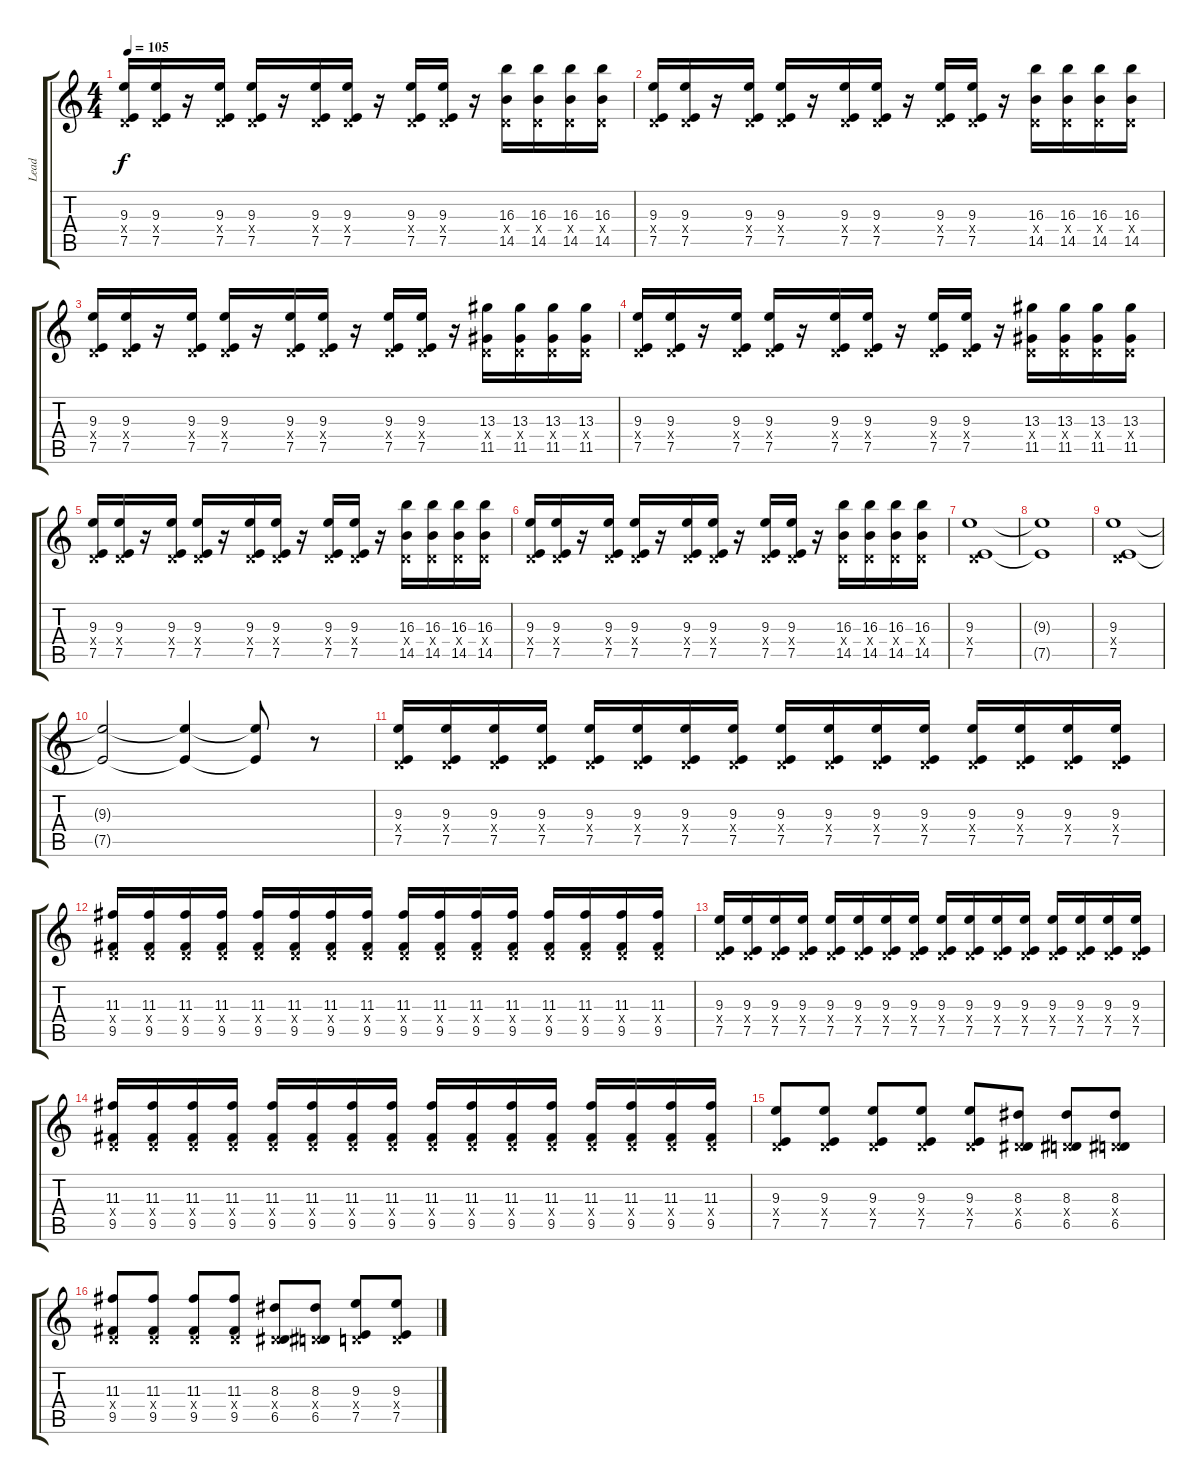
\track ("Lead" "Lead") {instrument distortionguitar}
\staff {score tabs}
\tuning (E4 B3 G3 D3 A2 E2) {hide}
\ts (4 4)
\tempo 105
\clef g2
\ks c
(9.3 0.4{x} 7.5).16{dy f} (9.3 0.4{x} 7.5).16 r.16 (9.3 0.4{x} 7.5).16 (9.3 0.4{x} 7.5).16 r.16 (9.3 0.4{x} 7.5).16 (9.3 0.4{x} 7.5).16 r.16 (9.3 0.4{x} 7.5).16 (9.3 0.4{x} 7.5).16 r.16 (16.3 0.4{x} 14.5).16 (16.3 0.4{x} 14.5).16 (16.3 0.4{x} 14.5).16 (16.3 0.4{x} 14.5).16 |
(9.3 0.4{x} 7.5).16 (9.3 0.4{x} 7.5).16 r.16 (9.3 0.4{x} 7.5).16 (9.3 0.4{x} 7.5).16 r.16 (9.3 0.4{x} 7.5).16 (9.3 0.4{x} 7.5).16 r.16 (9.3 0.4{x} 7.5).16 (9.3 0.4{x} 7.5).16 r.16 (16.3 0.4{x} 14.5).16 (16.3 0.4{x} 14.5).16 (16.3 0.4{x} 14.5).16 (16.3 0.4{x} 14.5).16 |
(9.3 0.4{x} 7.5).16 (9.3 0.4{x} 7.5).16 r.16 (9.3 0.4{x} 7.5).16 (9.3 0.4{x} 7.5).16 r.16 (9.3 0.4{x} 7.5).16 (9.3 0.4{x} 7.5).16 r.16 (9.3 0.4{x} 7.5).16 (9.3 0.4{x} 7.5).16 r.16 (13.3 0.4{x} 11.5).16 (13.3 0.4{x} 11.5).16 (13.3 0.4{x} 11.5).16 (13.3 0.4{x} 11.5).16 |
(9.3 0.4{x} 7.5).16 (9.3 0.4{x} 7.5).16 r.16 (9.3 0.4{x} 7.5).16 (9.3 0.4{x} 7.5).16 r.16 (9.3 0.4{x} 7.5).16 (9.3 0.4{x} 7.5).16 r.16 (9.3 0.4{x} 7.5).16 (9.3 0.4{x} 7.5).16 r.16 (13.3 0.4{x} 11.5).16 (13.3 0.4{x} 11.5).16 (13.3 0.4{x} 11.5).16 (13.3 0.4{x} 11.5).16 |
(9.3 0.4{x} 7.5).16 (9.3 0.4{x} 7.5).16 r.16 (9.3 0.4{x} 7.5).16 (9.3 0.4{x} 7.5).16 r.16 (9.3 0.4{x} 7.5).16 (9.3 0.4{x} 7.5).16 r.16 (9.3 0.4{x} 7.5).16 (9.3 0.4{x} 7.5).16 r.16 (16.3 0.4{x} 14.5).16 (16.3 0.4{x} 14.5).16 (16.3 0.4{x} 14.5).16 (16.3 0.4{x} 14.5).16 |
(9.3 0.4{x} 7.5).16 (9.3 0.4{x} 7.5).16 r.16 (9.3 0.4{x} 7.5).16 (9.3 0.4{x} 7.5).16 r.16 (9.3 0.4{x} 7.5).16 (9.3 0.4{x} 7.5).16 r.16 (9.3 0.4{x} 7.5).16 (9.3 0.4{x} 7.5).16 r.16 (16.3 0.4{x} 14.5).16 (16.3 0.4{x} 14.5).16 (16.3 0.4{x} 14.5).16 (16.3 0.4{x} 14.5).16 |
(9.3 0.4{x} 7.5).1 |
(9.3{t} 7.5{t}).1 |
(9.3 0.4{x} 7.5).1 |
(9.3{t} 7.5{t}).2 (9.3{t} 7.5{t}).4 (9.3{t} 7.5{t}).8 r.8 |
(9.3 0.4{x} 7.5).16 (9.3 0.4{x} 7.5).16 (9.3 0.4{x} 7.5).16 (9.3 0.4{x} 7.5).16 (9.3 0.4{x} 7.5).16 (9.3 0.4{x} 7.5).16 (9.3 0.4{x} 7.5).16 (9.3 0.4{x} 7.5).16 (9.3 0.4{x} 7.5).16 (9.3 0.4{x} 7.5).16 (9.3 0.4{x} 7.5).16 (9.3 0.4{x} 7.5).16 (9.3 0.4{x} 7.5).16 (9.3 0.4{x} 7.5).16 (9.3 0.4{x} 7.5).16 (9.3 0.4{x} 7.5).16 |
(11.3 0.4{x} 9.5).16 (11.3 0.4{x} 9.5).16 (11.3 0.4{x} 9.5).16 (11.3 0.4{x} 9.5).16 (11.3 0.4{x} 9.5).16 (11.3 0.4{x} 9.5).16 (11.3 0.4{x} 9.5).16 (11.3 0.4{x} 9.5).16 (11.3 0.4{x} 9.5).16 (11.3 0.4{x} 9.5).16 (11.3 0.4{x} 9.5).16 (11.3 0.4{x} 9.5).16 (11.3 0.4{x} 9.5).16 (11.3 0.4{x} 9.5).16 (11.3 0.4{x} 9.5).16 (11.3 0.4{x} 9.5).16 |
(9.3 0.4{x} 7.5).16 (9.3 0.4{x} 7.5).16 (9.3 0.4{x} 7.5).16 (9.3 0.4{x} 7.5).16 (9.3 0.4{x} 7.5).16 (9.3 0.4{x} 7.5).16 (9.3 0.4{x} 7.5).16 (9.3 0.4{x} 7.5).16 (9.3 0.4{x} 7.5).16 (9.3 0.4{x} 7.5).16 (9.3 0.4{x} 7.5).16 (9.3 0.4{x} 7.5).16 (9.3 0.4{x} 7.5).16 (9.3 0.4{x} 7.5).16 (9.3 0.4{x} 7.5).16 (9.3 0.4{x} 7.5).16 |
(11.3 0.4{x} 9.5).16 (11.3 0.4{x} 9.5).16 (11.3 0.4{x} 9.5).16 (11.3 0.4{x} 9.5).16 (11.3 0.4{x} 9.5).16 (11.3 0.4{x} 9.5).16 (11.3 0.4{x} 9.5).16 (11.3 0.4{x} 9.5).16 (11.3 0.4{x} 9.5).16 (11.3 0.4{x} 9.5).16 (11.3 0.4{x} 9.5).16 (11.3 0.4{x} 9.5).16 (11.3 0.4{x} 9.5).16 (11.3 0.4{x} 9.5).16 (11.3 0.4{x} 9.5).16 (11.3 0.4{x} 9.5).16 |
(9.3 0.4{x} 7.5).8 (9.3 0.4{x} 7.5).8 (9.3 0.4{x} 7.5).8 (9.3 0.4{x} 7.5).8 (9.3 0.4{x} 7.5).8 (8.3 0.4{x} 6.5).8 (8.3 0.4{x} 6.5).8 (8.3 0.4{x} 6.5).8 |
(11.3 0.4{x} 9.5).8 (11.3 0.4{x} 9.5).8 (11.3 0.4{x} 9.5).8 (11.3 0.4{x} 9.5).8 (8.3 0.4{x} 6.5).8 (8.3 0.4{x} 6.5).8 (9.3 0.4{x} 7.5).8 (9.3 0.4{x} 7.5).8
